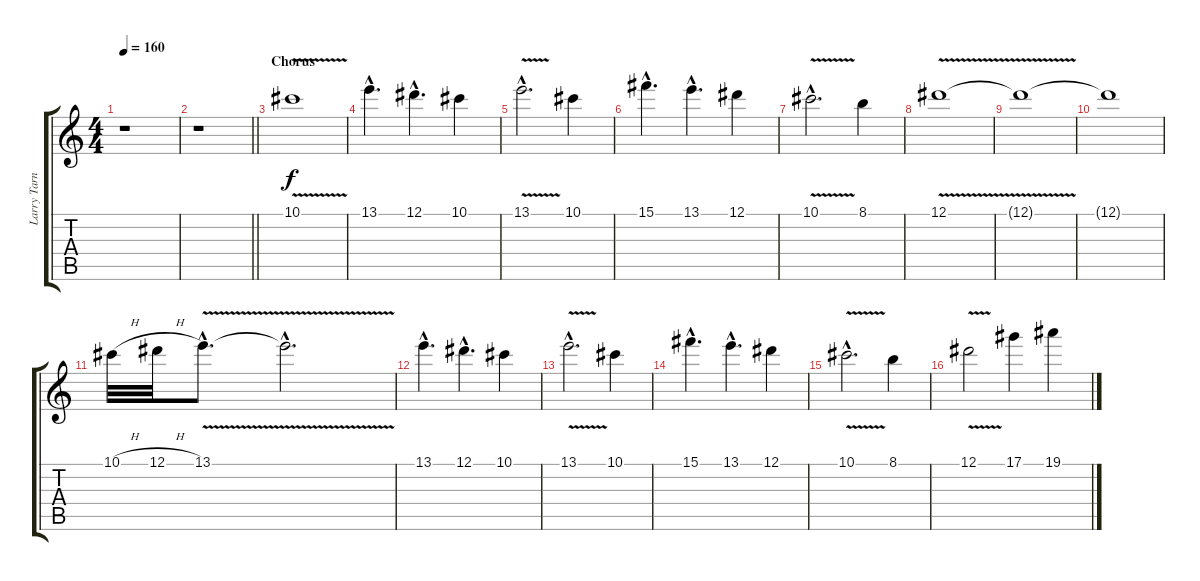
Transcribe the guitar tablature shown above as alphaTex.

\track ("Larry Tarnowski" "Larry Tarn") {instrument electricguitarclean}
\staff {score tabs}
\tuning (Eb4 Bb3 Gb3 Db3 Ab2 Eb2) {hide}
\ts (4 4)
\tempo 160
\clef g2
\ks c
r.1{dy f} |
\barLineRight lightlight
r.1 |
\section ("" "Chorus")
10.1{v}.1 |
13.1{hac}.4{d} 12.1{hac}.4{d} 10.1.4 |
13.1{v hac}.2{d} 10.1.4 |
15.1{hac}.4{d} 13.1{hac}.4{d} 12.1.4 |
10.1{v hac}.2{d} 8.1.4 |
12.1{v}.1 |
12.1{t}.1 |
12.1{t}.1 |
10.1{h}.32 12.1{h}.32 13.1{v hac}.8{d} 13.1{hac t}.2{d} |
13.1{hac}.4{d} 12.1{hac}.4{d} 10.1.4 |
13.1{v hac}.2{d} 10.1.4 |
15.1{hac}.4{d} 13.1{hac}.4{d} 12.1.4 |
10.1{v hac}.2{d} 8.1.4 |
12.1{v}.2 17.1.4 19.1.4
